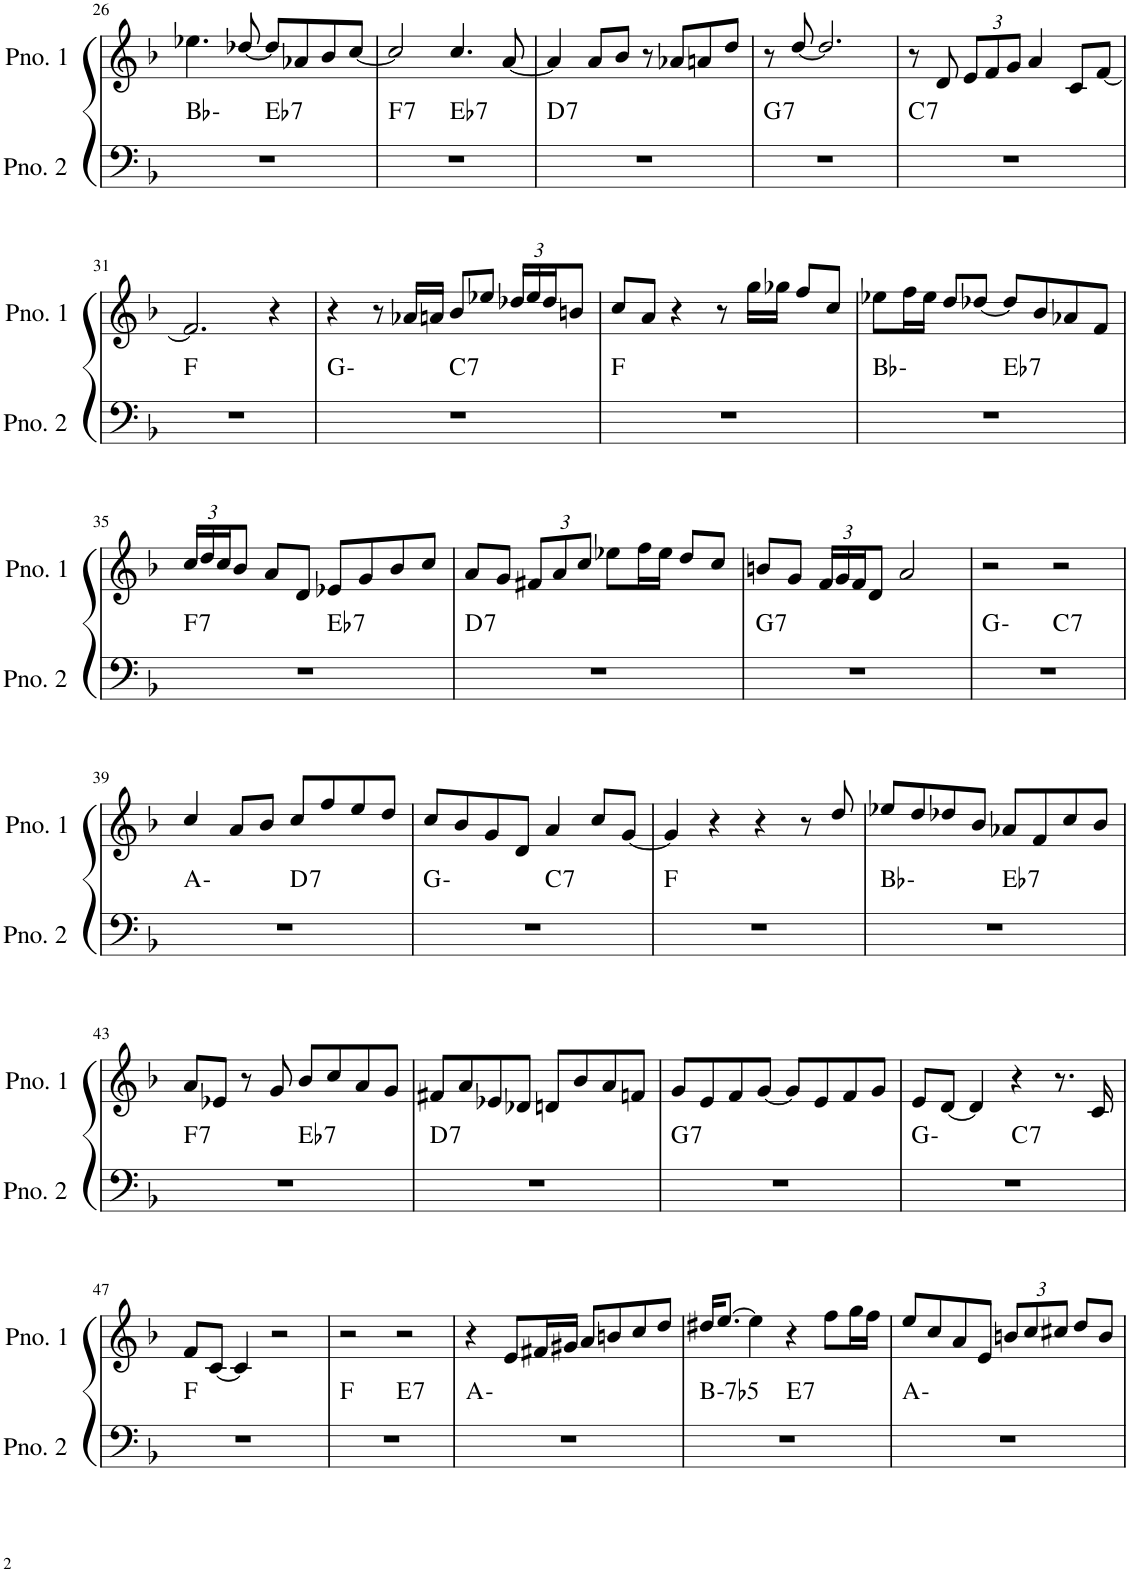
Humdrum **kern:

**kern	**harte	**kern
*part2	*part2	*part1
*staff2	*	*staff1
*I"ピアノ 2	*	*I"ピアノ 1
!!LO:PB:g=z
*clefF4	*	*clefG2
*k[b-]	*	*k[b-]
*M4/4	*	*M4/4
=26	=26	=26
*^	*	*
1r	2ryy	Bb:min	4.ee-X\
.	.	.	[8dd-X/
!	!	!LO:H:kt=7	!
.	2ryy	Eb:7	8dd-/L]
.	.	.	8a-X/
.	.	.	8b-/
.	.	.	[8cc/J
=27	=27	=27	=27
!	!	!LO:H:kt=7	!
1r	2ryy	F:7	2cc/]
!	!	!LO:H:kt=7	!
.	2ryy	Eb:7	4.cc/
.	.	.	[8a/
=28	=28	=28	=28
!	!	!LO:H:kt=7	!
*v	*v	*	*
1r	D:7	4a/]
.	.	8a/L
.	.	8b-/J
.	.	8r
.	.	8a-X/L
.	.	8an/
.	.	8dd/J
=29	=29	=29
!	!LO:H:kt=7	!
1r	G:7	8r
.	.	[8dd/
.	.	2.dd/]
=30	=30	=30
!	!LO:H:kt=7	!
1r	C:7	8r
.	.	8d/
*	*	*Xbrackettup
.	.	12e/L
.	.	12f/
.	.	12g/J
.	.	4a/
.	.	8c/L
.	.	[8f/J
!!LO:LB:g=z
=31	=31	=31
1r	F:maj	2.f/]
.	.	4r
=32	=32	=32
*^	*	*
1r	2ryy	G:min	4r
.	.	.	8r
.	.	.	16a-X/LL
.	.	.	16an/JJ
!	!	!LO:H:kt=7	!
.	2ryy	C:7	8b-/L
.	.	.	8ee-X/J
.	.	.	24dd-X/LL
.	.	.	24ee-/
.	.	.	24dd-/J
.	.	.	8bn/J
*v	*v	*	*
=33	=33	=33
1r	F:maj	8cc/L
.	.	8a/J
.	.	4r
.	.	8r
.	.	16gg\LL
.	.	16gg-X\JJ
.	.	8ff/L
.	.	8cc/J
=34	=34	=34
*^	*	*
1r	2ryy	Bb:min	8ee-X\L
.	.	.	16ff\L
.	.	.	16ee-\JJ
.	.	.	8dd/L
.	.	.	[8dd-X/J
!	!	!LO:H:kt=7	!
.	2ryy	Eb:7	8dd-/L]
.	.	.	8b-/
.	.	.	8a-X/
.	.	.	8f/J
!!LO:LB:g=z
=35	=35	=35	=35
!	!	!LO:H:kt=7	!
1r	2ryy	F:7	24cc/LL
.	.	.	24dd/
.	.	.	24cc/J
.	.	.	8b-/J
.	.	.	8a/L
.	.	.	8d/J
!	!	!LO:H:kt=7	!
.	2ryy	Eb:7	8e-X/L
.	.	.	8g/
.	.	.	8b-/
.	.	.	8cc/J
=36	=36	=36	=36
!	!	!LO:H:kt=7	!
*v	*v	*	*
1r	D:7	8a/L
.	.	8g/J
.	.	12f#X/L
.	.	12a/
.	.	12cc/J
.	.	8ee-X\L
.	.	16ff\L
.	.	16ee-\JJ
.	.	8dd/L
.	.	8cc/J
=37	=37	=37
!	!LO:H:kt=7	!
1r	G:7	8bn/L
.	.	8g/J
.	.	24f/LL
.	.	24g/
.	.	24f/J
.	.	8d/J
.	.	2a/
=38	=38	=38
*^	*	*
1r	2ryy	G:min	2r
!	!	!LO:H:kt=7	!
.	2ryy	C:7	2r
!!LO:LB:g=z
=39	=39	=39	=39
1r	2ryy	A:min	4cc/
.	.	.	8a/L
.	.	.	8b-/J
!	!	!LO:H:kt=7	!
.	2ryy	D:7	8cc/L
.	.	.	8ff/
.	.	.	8ee/
.	.	.	8dd/J
=40	=40	=40	=40
1r	2ryy	G:min	8cc/L
.	.	.	8b-/
.	.	.	8g/
.	.	.	8d/J
!	!	!LO:H:kt=7	!
.	2ryy	C:7	4a/
.	.	.	8cc/L
.	.	.	[8g/J
*v	*v	*	*
=41	=41	=41
1r	F:maj	4g/]
.	.	4r
.	.	4r
.	.	8r
.	.	8dd/
=42	=42	=42
*^	*	*
1r	2ryy	Bb:min	8ee-X/L
.	.	.	8dd/
.	.	.	8dd-X/
.	.	.	8b-/J
!	!	!LO:H:kt=7	!
.	2ryy	Eb:7	8a-X/L
.	.	.	8f/
.	.	.	8cc/
.	.	.	8b-/J
!!LO:LB:g=z
=43	=43	=43	=43
!	!	!LO:H:kt=7	!
1r	2ryy	F:7	8a/L
.	.	.	8e-X/J
.	.	.	8r
.	.	.	8g/
!	!	!LO:H:kt=7	!
.	2ryy	Eb:7	8b-/L
.	.	.	8cc/
.	.	.	8a/
.	.	.	8g/J
=44	=44	=44	=44
!	!	!LO:H:kt=7	!
*v	*v	*	*
1r	D:7	8f#X/L
.	.	8a/
.	.	8e-X/
.	.	8d-X/J
.	.	8dn/L
.	.	8b-/
.	.	8a/
.	.	8fn/J
=45	=45	=45
!	!LO:H:kt=7	!
1r	G:7	8g/L
.	.	8e/
.	.	8f/
.	.	[8g/J
.	.	8g/L]
.	.	8e/
.	.	8f/
.	.	8g/J
=46	=46	=46
*^	*	*
1r	2ryy	G:min	8e/L
.	.	.	[8d/J
.	.	.	4d/]
!	!	!LO:H:kt=7	!
.	2ryy	C:7	4r
.	.	.	8.r
.	.	.	16c/
*v	*v	*	*
!!LO:LB:g=z
=47	=47	=47
1r	F:maj	8f/L
.	.	[8c/J
.	.	4c/]
.	.	2r
=48	=48	=48
*^	*	*
1r	2ryy	F:maj	2r
!	!	!LO:H:kt=7	!
.	2ryy	E:7	2r
*v	*v	*	*
=49	=49	=49
1r	A:min	4r
.	.	8e/L
.	.	16f#X/L
.	.	16g#X/JJ
.	.	8a/L
.	.	8bn/
.	.	8cc/
.	.	8dd/J
=50	=50	=50
!	!LO:H:kt=-7b5	!
*^	*	*
1r	2ryy	B:hdim7	16dd#X/KL
.	.	.	[8.ee/J
.	.	.	4ee\]
!	!	!LO:H:kt=7	!
.	2ryy	E:7	4r
.	.	.	8ff\L
.	.	.	16gg\L
.	.	.	16ff\JJ
*v	*v	*	*
=51	=51	=51
1r	A:min	8ee/L
.	.	8cc/
.	.	8a/
.	.	8e/J
.	.	12bn/L
.	.	12cc/
.	.	12cc#X/J
.	.	8dd/L
.	.	8b/J
=	=	=
*-	*-	*-
